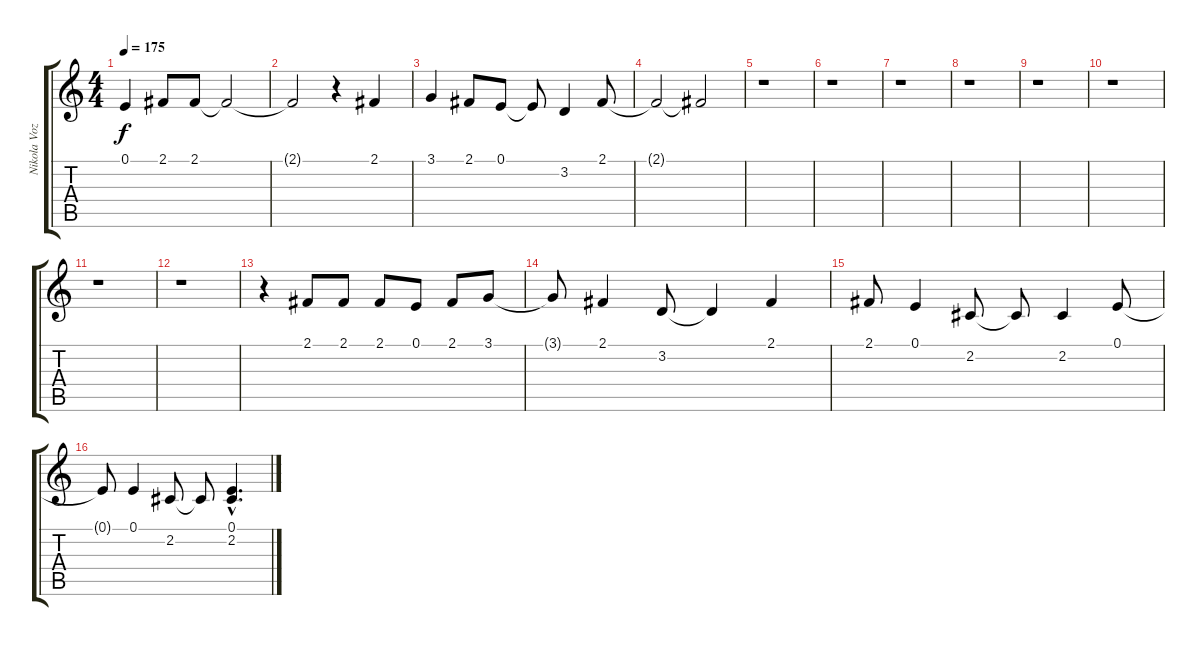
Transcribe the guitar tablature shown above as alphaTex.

\track ("Nikola Voz" "Nikola Voz") {instrument lead8bassandlead}
\staff {score tabs}
\tuning (E4 B3 G3 D3 A2 E2) {hide}
\ts (4 4)
\tempo 175
\clef g2
\ks c
0.1.4{dy f} 2.1.8 2.1.8 2.1{t}.2 |
2.1{t}.2 r.4 2.1.4 |
3.1.4 2.1.8 0.1.8 0.1{t}.8 3.2.4 2.1.8 |
2.1{t}.2 2.1{t}.2 |
r.1 |
r.1 |
r.1 |
r.1 |
r.1 |
r.1 |
r.1 |
r.1 |
r.4 2.1.8 2.1.8 2.1.8 0.1.8 2.1.8 3.1.8 |
3.1{t}.8 2.1.4 3.2.8 3.2{t}.4 2.1.4 |
2.1.8 0.1.4 2.2.8 2.2{t}.8 2.2.4 0.1.8 |
0.1{t}.8 0.1.4 2.2.8 2.2{t}.8 (0.1{hac} 2.2{hac}).4{d}
